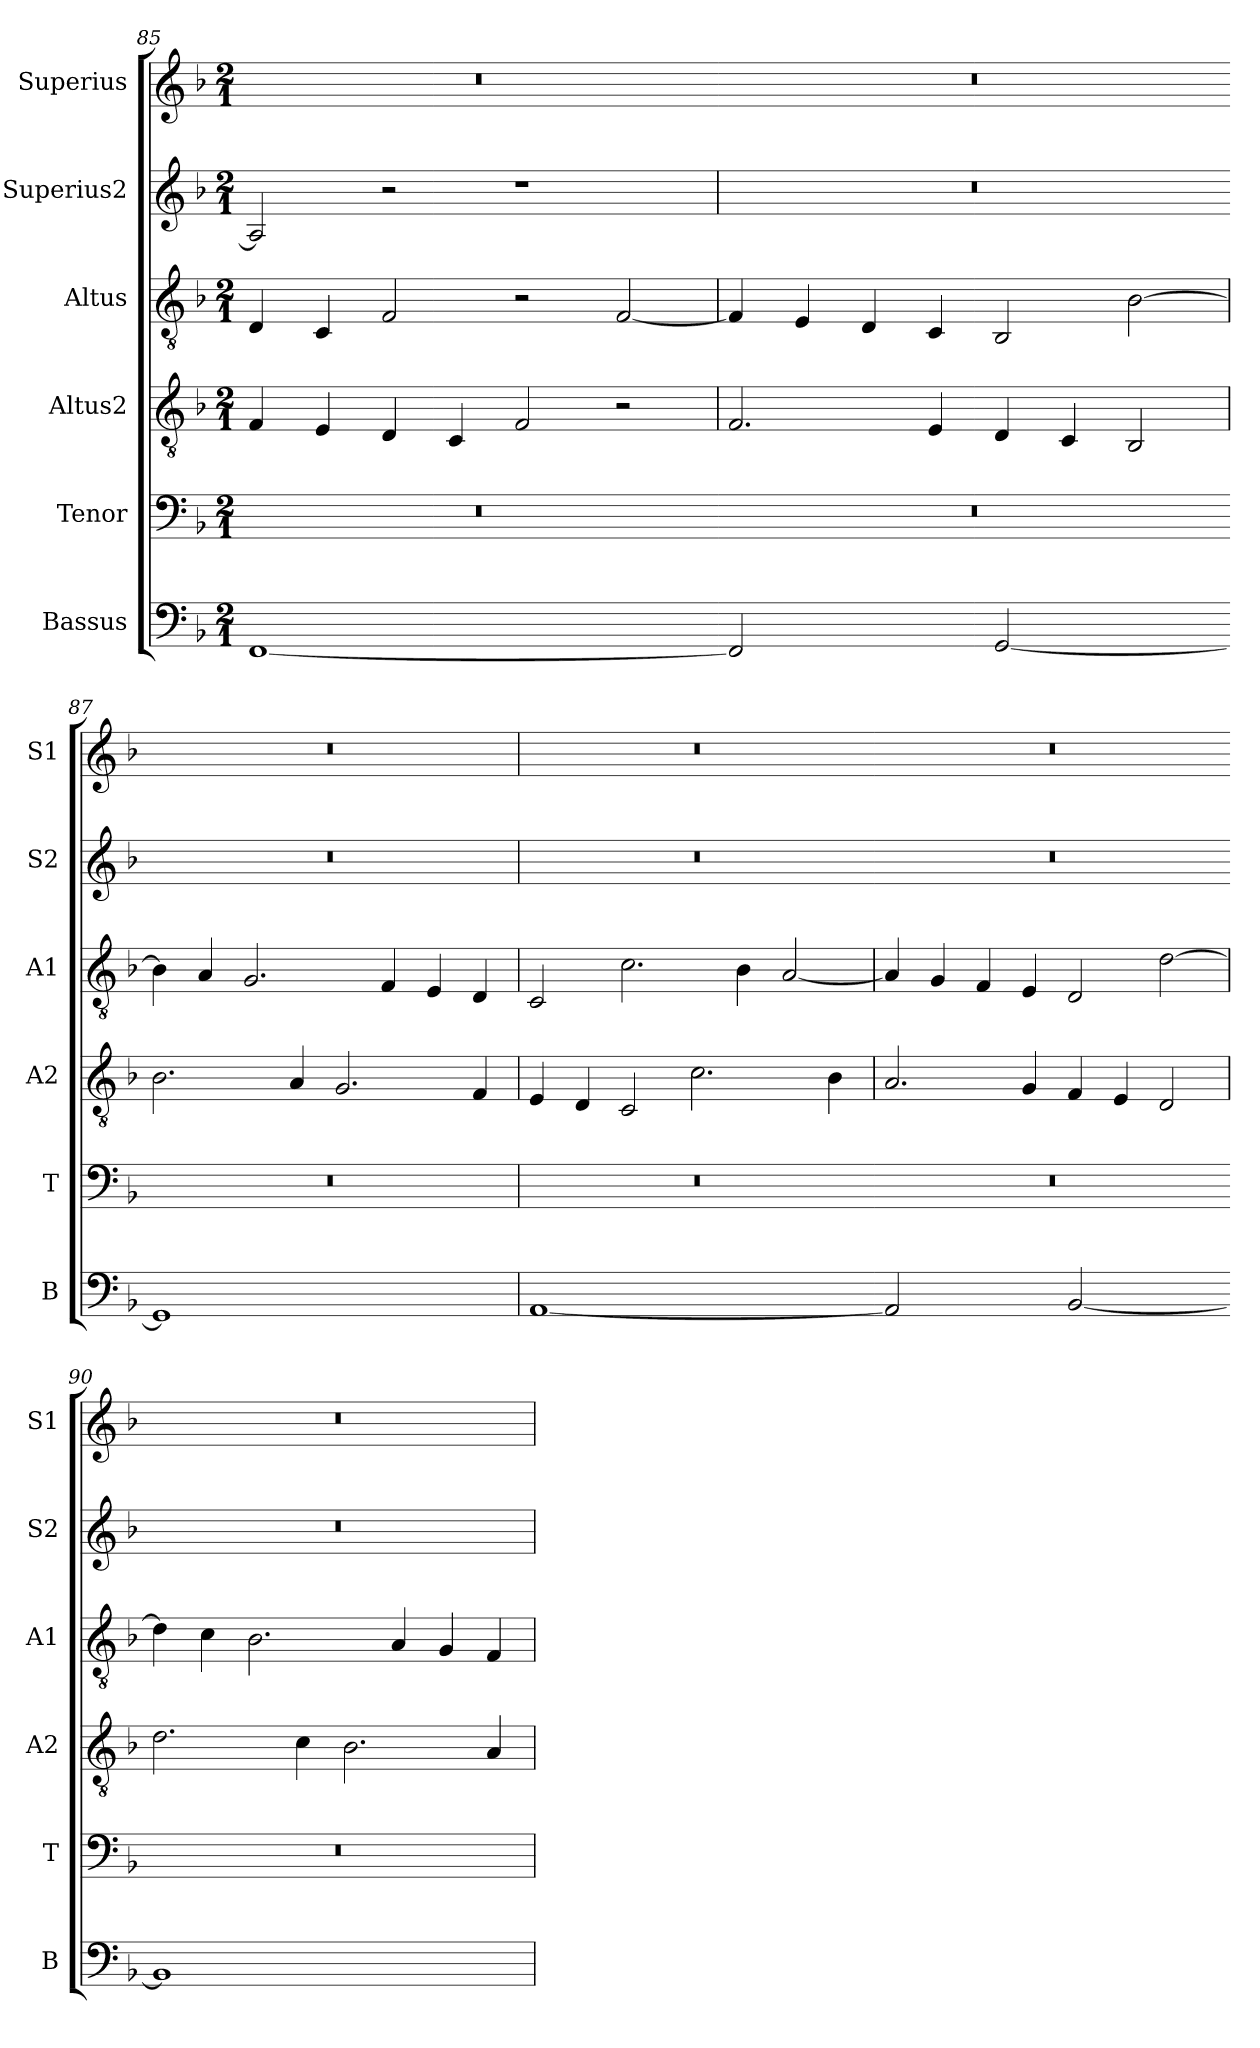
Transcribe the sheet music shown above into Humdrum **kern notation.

**kern	**kern	**kern	**kern	**kern	**kern
*part6	*part5	*part4	*part3	*part2	*part1
*staff6	*staff5	*staff4	*staff3	*staff2	*staff1
*I"Bassus	*I"Tenor	*I"Altus2	*I"Altus	*I"Superius2	*I"Superius
*I'B	*I'T	*I'A2	*I'A1	*I'S2	*I'S1
*clefF4	*clefF4	*clefGv2	*clefGv2	*clefG2	*clefG2
*k[b-]	*k[b-]	*k[b-]	*k[b-]	*k[b-]	*k[b-]
*M2/1	*M2/1	*M2/1	*M2/1	*M2/1	*M2/1
=85	=85	=85	=85	=85	=85
!LO:N:vis=1	!LO:N:vis=1	!	!	!	!
[0FF	0r	4F/	4D/	2A/]	0r
.	.	4E/	4C/	.	.
.	.	4D/	2F/	2r	.
.	.	4C/	.	.	.
.	.	2F/	2r	1r	.
.	.	2r	[2F/	.	.
=86-	=86-	=86	=86	=86	=86
!LO:N:vis=2	!LO:N:vis=1	!	!	!	!
1FF]	0r	2.F/	4F/]	0r	0r
.	.	.	4E/	.	.
.	.	.	4D/	.	.
.	.	4E/	4C/	.	.
!LO:N:vis=2	!	!	!	!	!
[1GG	.	4D/	2BB-/	.	.
.	.	4C/	.	.	.
.	.	2BB-/	[2B-\	.	.
=87-	=87-	=87	=87	=87	=87
!LO:N:vis=1	!LO:N:vis=1	!	!	!	!
0GG]	0r	2.B-\	4B-\]	0r	0r
.	.	.	4A/	.	.
.	.	.	2.G/	.	.
.	.	4A/	.	.	.
.	.	2.G/	.	.	.
.	.	.	4F/	.	.
.	.	.	4E/	.	.
.	.	4F/	4D/	.	.
=88	=88	=88	=88	=88	=88
!LO:N:vis=1	!LO:N:vis=1	!	!	!	!
[0AA	0r	4E/	2C/	0r	0r
.	.	4D/	.	.	.
.	.	2C/	2.c\	.	.
.	.	2.c\	.	.	.
.	.	.	4B-\	.	.
.	.	.	[2A/	.	.
.	.	4B-\	.	.	.
=89-	=89-	=89	=89	=89	=89
!LO:N:vis=2	!LO:N:vis=1	!	!	!	!
1AA]	0r	2.A/	4A/]	0r	0r
.	.	.	4G/	.	.
.	.	.	4F/	.	.
.	.	4G/	4E/	.	.
!LO:N:vis=2	!	!	!	!	!
[1BB-	.	4F/	2D/	.	.
.	.	4E/	.	.	.
.	.	2D/	[2d\	.	.
=90-	=90-	=90	=90	=90	=90
!LO:N:vis=1	!LO:N:vis=1	!	!	!	!
0BB-]	0r	2.d\	4d\]	0r	0r
.	.	.	4c\	.	.
.	.	.	2.B-\	.	.
.	.	4c\	.	.	.
.	.	2.B-\	.	.	.
.	.	.	4A/	.	.
.	.	.	4G/	.	.
.	.	4A/	4F/	.	.
=	=	=	=	=	=
*-	*-	*-	*-	*-	*-
